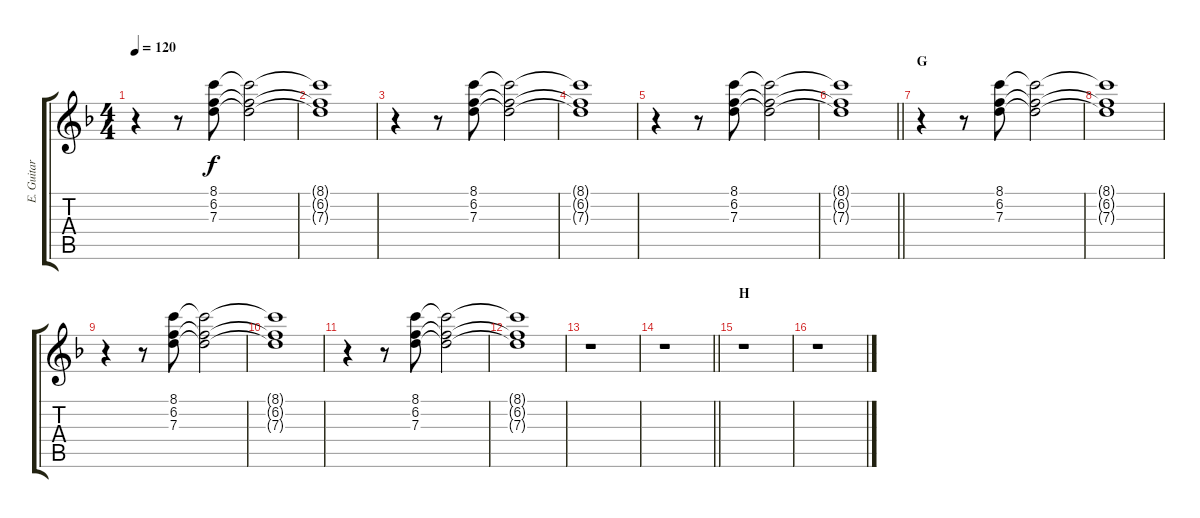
\track ("E. Guitar II" "E. Guitar ") {instrument electricguitarclean}
\staff {score tabs}
\tuning (E4 B3 G3 D3 A2 E2) {hide}
\ts (4 4)
\tempo 120
\clef g2
\ks f
r.4{dy f} r.8 (8.1 6.2 7.3).8 (8.1{t} 6.2{t} 7.3{t}).2 |
(8.1{t} 6.2{t} 7.3{t}).1 |
r.4 r.8 (8.1 6.2 7.3).8 (8.1{t} 6.2{t} 7.3{t}).2 |
(8.1{t} 6.2{t} 7.3{t}).1 |
r.4 r.8 (8.1 6.2 7.3).8 (8.1{t} 6.2{t} 7.3{t}).2 |
\barLineRight lightlight
(8.1{t} 6.2{t} 7.3{t}).1 |
\section ("" "G")
r.4 r.8 (8.1 6.2 7.3).8 (8.1{t} 6.2{t} 7.3{t}).2 |
(8.1{t} 6.2{t} 7.3{t}).1 |
r.4 r.8 (8.1 6.2 7.3).8 (8.1{t} 6.2{t} 7.3{t}).2 |
(8.1{t} 6.2{t} 7.3{t}).1 |
r.4 r.8 (8.1 6.2 7.3).8 (8.1{t} 6.2{t} 7.3{t}).2 |
(8.1{t} 6.2{t} 7.3{t}).1 |
r.1 |
\barLineRight lightlight
r.1 |
\section ("" "H")
r.1 |
r.1
